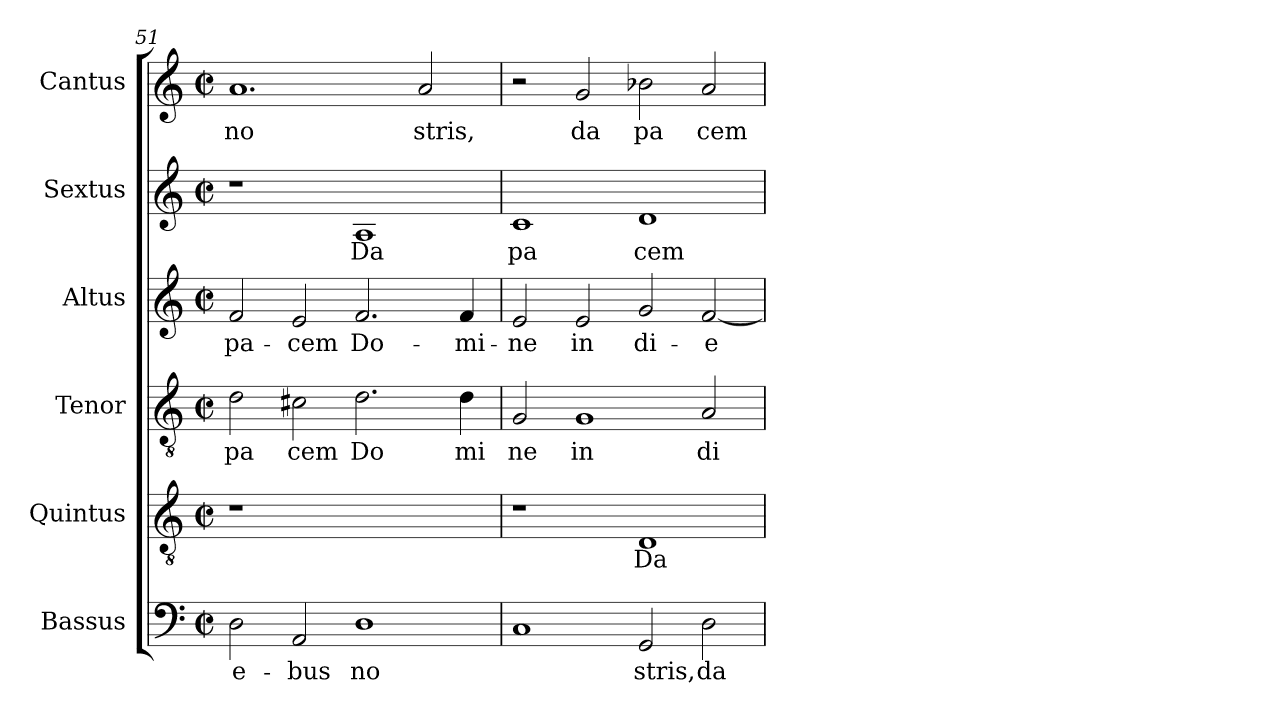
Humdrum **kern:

**kern	**text	**kern	**text	**kern	**text	**kern	**text	**kern	**text	**kern	**text
*part6	*part6	*part5	*part5	*part4	*part4	*part3	*part3	*part2	*part2	*part1	*part1
*staff6	*staff6	*staff5	*staff5	*staff4	*staff4	*staff3	*staff3	*staff2	*staff2	*staff1	*staff1
*I"Bassus	*	*I"Quintus	*	*I"Tenor	*	*I"Altus	*	*I"Sextus	*	*I"Cantus	*
*clefF4	*	*clefGv2	*	*clefGv2	*	*clefG2	*	*clefG2	*	*clefG2	*
*k[]	*	*k[]	*	*k[]	*	*k[]	*	*k[]	*	*k[]	*
*C:	*	*C:	*	*C:	*	*C:	*	*C:	*	*C:	*
*M2/2	*	*M2/2	*	*M2/2	*	*M2/2	*	*M2/2	*	*M2/2	*
*met(c|)	*	*met(c|)	*	*met(c|)	*	*met(c|)	*	*met(c|)	*	*met(c|)	*
=51	=51	=51	=51	=51	=51	=51	=51	=51	=51	=51	=51
!	!LO:LY:b	!	!	!	!LO:LY:b:cj	!	!LO:LY:b:cj	!	!	!	!LO:LY:b:cj
2D\	-e-	1r	.	2d\	pa	2f/	pa-	1r	.	1.a	no
!	!LO:LY:b	!	!	!	!LO:LY:b:cj	!	!LO:LY:b:cj	!	!	!	!
2AA/	-bus	.	.	2c#X\	cem	2e/	-cem	.	.	.	.
!	!LO:LY:b	!	!	!	!LO:LY:b:cj	!	!LO:LY:b:cj	!	!LO:LY:b:cj	!	!
1D	no-	1ryy	.	2.d\	Do	2.f/	Do-	1A	Da	.	.
!	!	!	!	!	!	!	!	!	!	!	!LO:LY:b:cj
.	.	.	.	.	.	.	.	.	.	2a/	stris,
!	!	!	!	!	!LO:LY:b:cj	!	!LO:LY:b:cj	!	!	!	!
.	.	.	.	4d\	mi	4f/	-mi-	.	.	.	.
=52	=52	=52	=52	=52	=52	=52	=52	=52	=52	=52	=52
!	!LO:LY:b	!	!	!	!LO:LY:b:cj	!	!LO:LY:b:cj	!	!LO:LY:b:cj	!	!
1C	--	1r	.	2G/	ne	2e/	-ne	1c	pa	2r	.
!	!	!	!	!	!LO:LY:b:cj	!	!LO:LY:b:cj	!	!	!	!LO:LY:b:cj
.	.	.	.	1G	in	2e/	in	.	.	2g/	da
!	!LO:LY:b	!	!LO:LY:b:cj	!	!	!	!LO:LY:b:cj	!	!LO:LY:b:cj	!	!LO:LY:b:cj
2GG/	-stris,	1D	Da	.	.	2g/	di-	1d	cem	2b-\	pa
!	!LO:LY:b	!	!	!	!LO:LY:b:cj	!	!LO:LY:b:cj	!	!	!	!LO:LY:b:cj
2D\	da	.	.	2A/	di	[<2f/	-e-	.	.	2a/	cem
=	=	=	=	=	=	=	=	=	=	=	=
*-	*-	*-	*-	*-	*-	*-	*-	*-	*-	*-	*-
